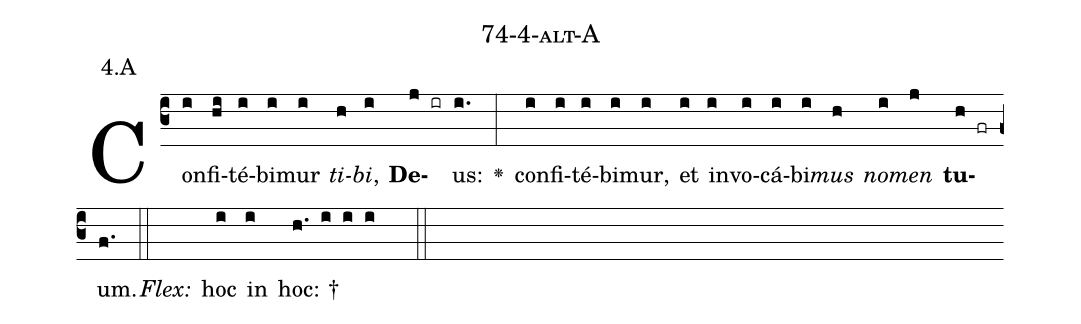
name: 74-4-alt-A;
annotation: 4.A;
%%
(c3)Con(i)fi(hi)té(i)bi(i)mur(i) <i>ti</i>(h)<i>bi</i>,(i) <b>De</b>(j ir)us:(i.) <v>\greheightstar</v>(:) con(i)fi(i)té(i)bi(i)mur,(i) et(i) in(i)vo(i)cá(i)bi(i)<i>mus</i>(h) <i>no</i>(i)<i>men</i>(j) <b>tu</b>(h fr)um.(f.) (::)
<i>Flex:</i>()  hoc(i) in(i) hoc: †(h. i i i  ::)

%E(i) u(h) o(i) u(j) a(h) e.(f.) (::)
